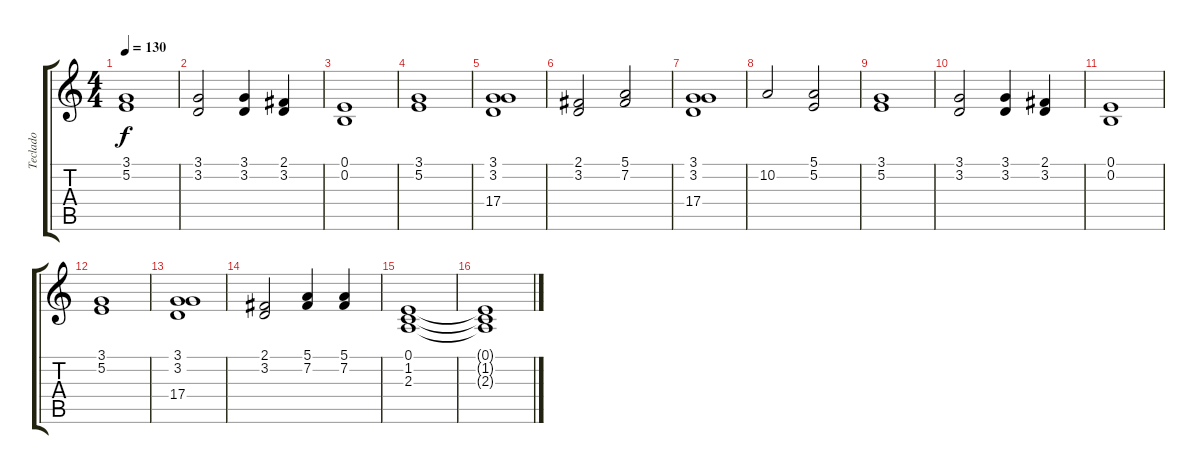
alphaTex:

\track ("Teclado" "Teclado") {instrument synthstrings1}
\staff {score tabs}
\tuning (E4 B3 G3 D3 A2 E2) {hide}
\ts (4 4)
\tempo 130
\clef g2
\ks c
(3.1 5.2).1{dy f} |
(3.1 3.2).2 (3.1 3.2).4 (2.1 3.2).4 |
(0.1 0.2).1 |
(3.1 5.2).1 |
(3.1 3.2 17.4).1{volume 13 instrument drawbarorgan} |
(2.1 3.2).2 (5.1 7.2).2 |
(3.1 3.2 17.4).1{volume 10 instrument drawbarorgan} |
10.2.2 (5.1 5.2).2 |
(3.1 5.2).1 |
(3.1 3.2).2 (3.1 3.2).4 (2.1 3.2).4 |
(0.1 0.2).1 |
(3.1 5.2).1 |
(3.1 3.2 17.4).1{volume 13 instrument drawbarorgan} |
(2.1 3.2).2 (5.1 7.2).4 (5.1 7.2).4 |
(0.1 1.2 2.3).1 |
(0.1{t} 1.2{t} 2.3{t}).1
